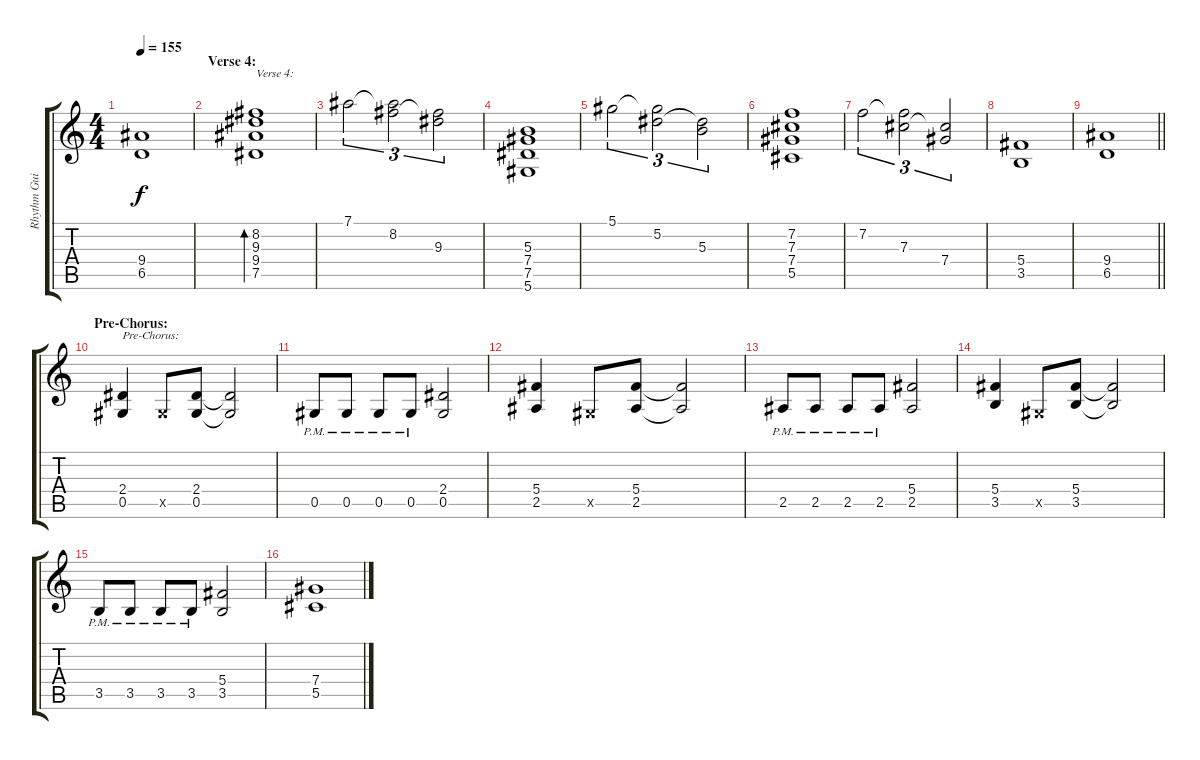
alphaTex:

\track ("Rhythm Guitar" "Rhythm Gui") {instrument distortionguitar}
\staff {score tabs}
\tuning (Eb4 Bb3 Gb3 Db3 Ab2 Eb2) {hide}
\ts (4 4)
\tempo 155
\clef g2
\ks c
(9.4 6.5).1{dy f} |
\section ("" "Verse 4:")
(8.2 9.3 9.4 7.5).1{bd 120 txt "Verse 4:"} |
7.1.2{tu (3 2)} (7.1{t} 8.2).2{tu (3 2)} (8.2{t} 9.3).2{tu (3 2)} |
(5.3 7.4 7.5 5.6).1 |
5.1.2{tu (3 2)} (5.1{t} 5.2).2{tu (3 2)} (5.2{t} 5.3).2{tu (3 2)} |
(7.2 7.3 7.4 5.5).1 |
7.2.2{tu (3 2)} (7.2{t} 7.3).2{tu (3 2)} (7.3{t} 7.4).2{tu (3 2)} |
(5.4 3.5).1 |
\barLineRight lightlight
(9.4 6.5).1 |
\section ("" "Pre-Chorus:")
(2.4 0.5).4{txt "Pre-Chorus:"} 0.5{x}.8 (2.4 0.5).8 (2.4{t} 0.5{t}).2 |
0.5{pm}.8 0.5{pm}.8 0.5{pm}.8 0.5{pm}.8 (2.4 0.5).2 |
(5.4 2.5).4 0.5{x}.8 (5.4 2.5).8 (5.4{t} 2.5{t}).2 |
2.5{pm}.8 2.5{pm}.8 2.5{pm}.8 2.5{pm}.8 (5.4 2.5).2 |
(5.4 3.5).4 0.5{x}.8 (5.4 3.5).8 (5.4{t} 3.5{t}).2 |
3.5{pm}.8 3.5{pm}.8 3.5{pm}.8 3.5{pm}.8 (5.4 3.5).2 |
(7.4 5.5).1
